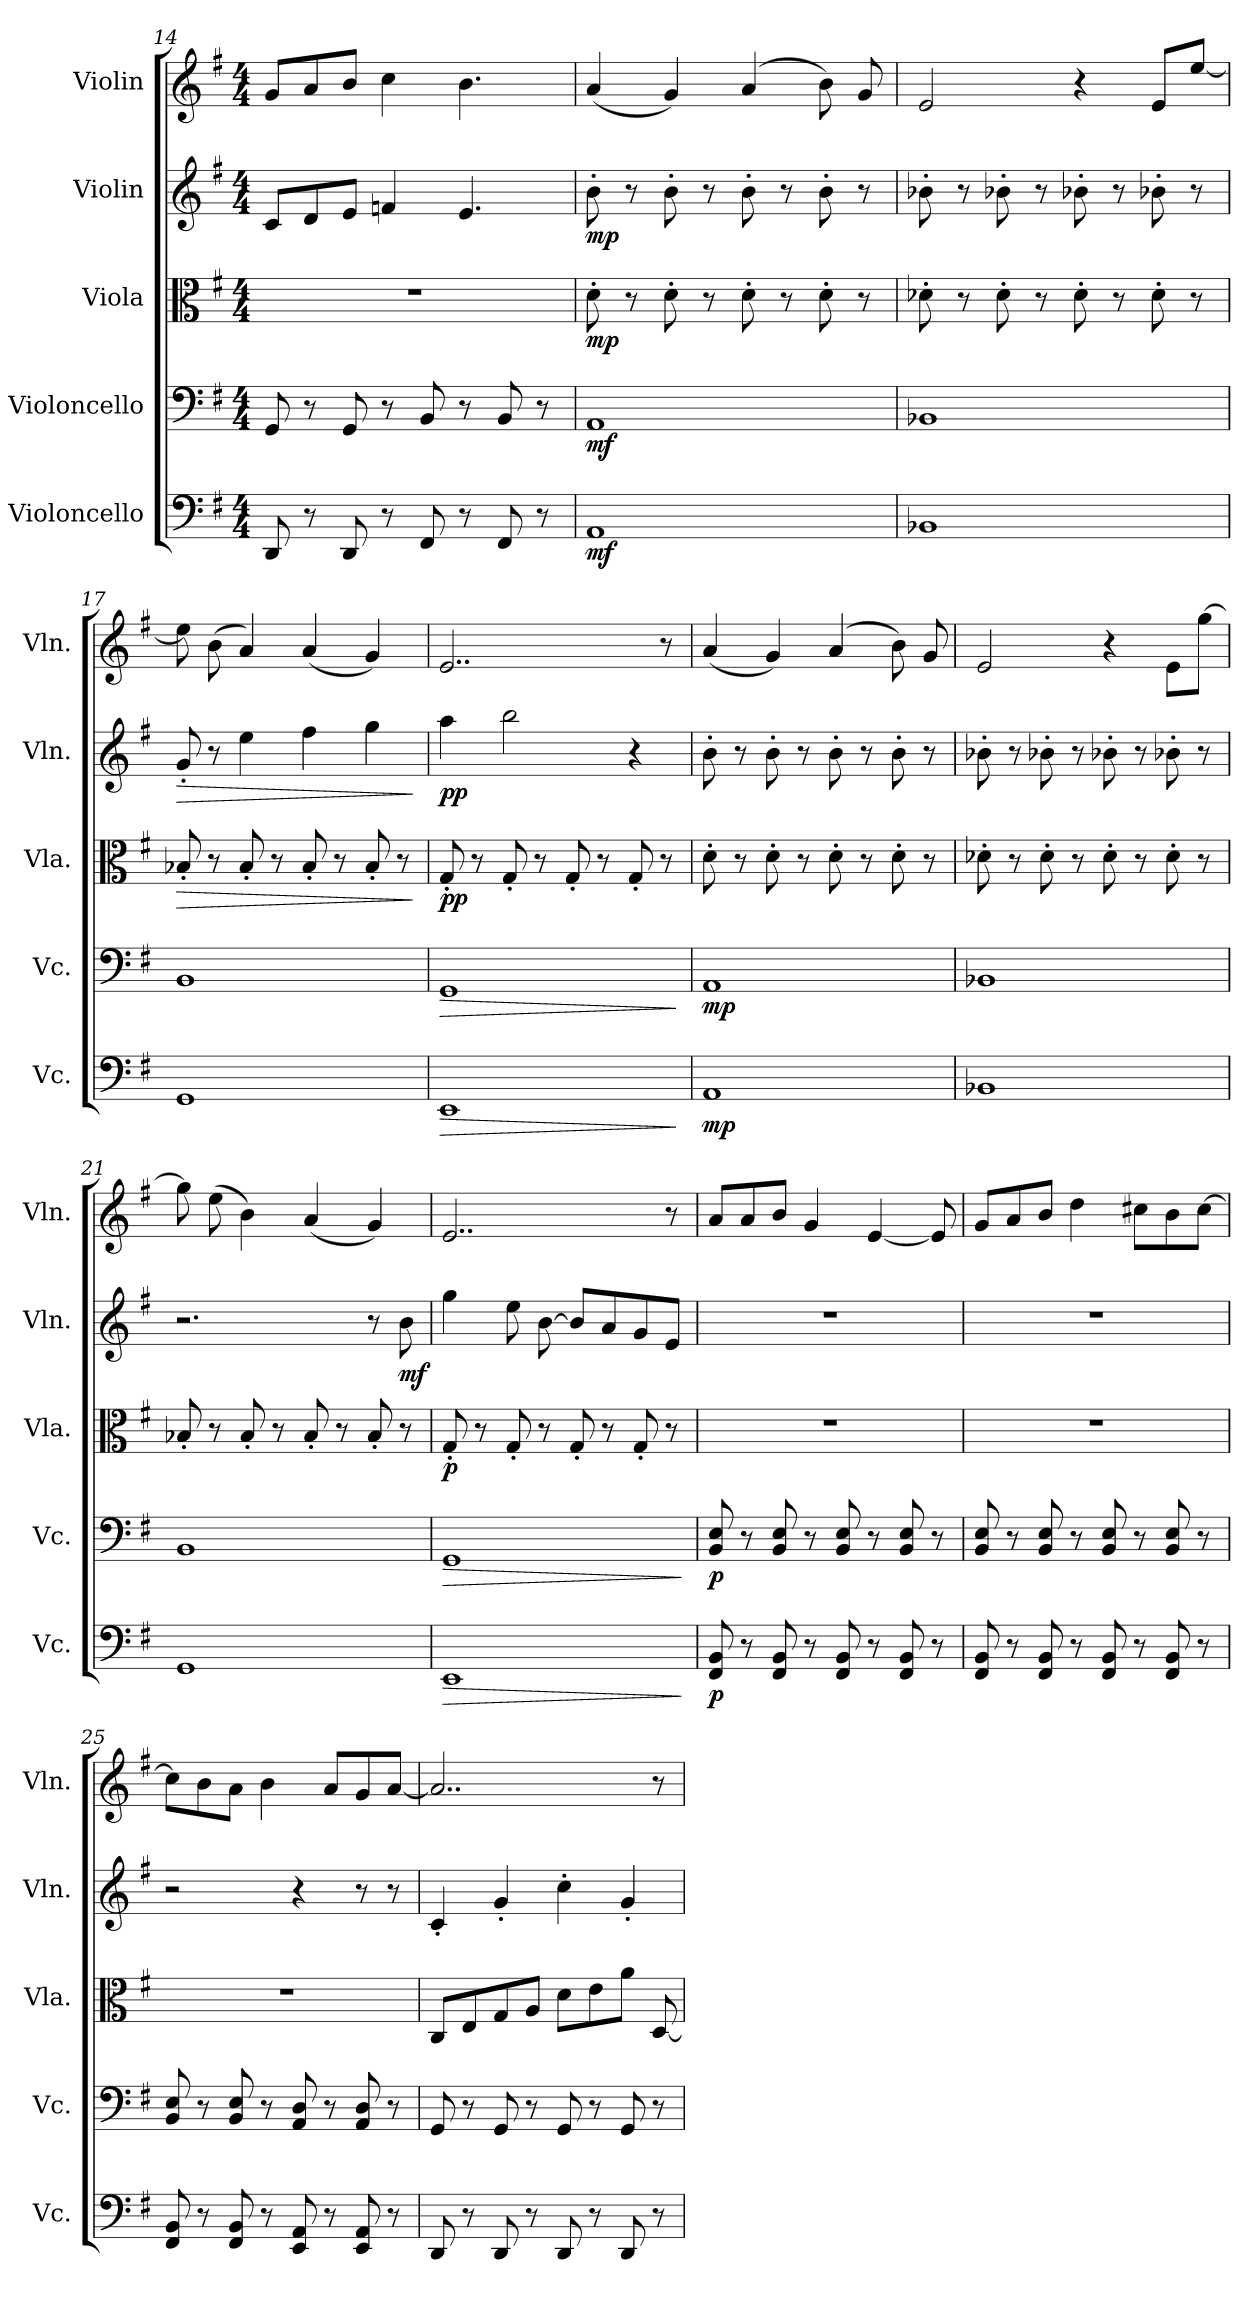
**kern	**dynam	**kern	**dynam	**kern	**dynam	**kern	**dynam	**kern
*part5	*part5	*part4	*part4	*part3	*part3	*part2	*part2	*part1
*staff5	*staff5	*staff4	*staff4	*staff3	*staff3	*staff2	*staff2	*staff1
*I"Violoncello	*	*I"Violoncello	*	*I"Viola	*	*I"Violin	*	*I"Violin
*I'Vc.	*	*I'Vc.	*	*I'Vla.	*	*I'Vln.	*	*I'Vln.
*clefF4	*	*clefF4	*	*clefC3	*	*clefG2	*	*clefG2
*k[f#]	*	*k[f#]	*	*k[f#]	*	*k[f#]	*	*k[f#]
*M4/4	*	*M4/4	*	*M4/4	*	*M4/4	*	*M4/4
=14	=14	=14	=14	=14	=14	=14	=14	=14
8DD/	.	8GG/	.	1r	.	8c/L	.	8g/L
8r	.	8r	.	.	.	8d/	.	8a/
8DD/	.	8GG/	.	.	.	8e/J	.	8b/J
8r	.	8r	.	.	.	4fn/	.	4cc\
8FF#/	.	8BB/	.	.	.	.	.	.
8r	.	8r	.	.	.	4.e/	.	4.b\
8FF#/	.	8BB/	.	.	.	.	.	.
8r	.	8r	.	.	.	.	.	.
=15	=15	=15	=15	=15	=15	=15	=15	=15
!	!LO:DY:b	!	!LO:DY:b	!	!LO:DY:b	!	!LO:DY:b	!
1AA	mf	1AA	mf	8d'\	mp	8b'\	mp	(4a/
.	.	.	.	8r	.	8r	.	.
.	.	.	.	8d'\	.	8b'\	.	4g/)
.	.	.	.	8r	.	8r	.	.
.	.	.	.	8d'\	.	8b'\	.	(4a/
.	.	.	.	8r	.	8r	.	.
.	.	.	.	8d'\	.	8b'\	.	8b\)
.	.	.	.	8r	.	8r	.	8g/
=16	=16	=16	=16	=16	=16	=16	=16	=16
1BB-X	.	1BB-X	.	8d-X'\	.	8b-X'\	.	2e/
.	.	.	.	8r	.	8r	.	.
.	.	.	.	8d-'\	.	8b-X'\	.	.
.	.	.	.	8r	.	8r	.	.
.	.	.	.	8d-'\	.	8b-X'\	.	4r
.	.	.	.	8r	.	8r	.	.
.	.	.	.	8d-'\	.	8b-X'\	.	8e/L
.	.	.	.	8r	.	8r	.	[8ee/J
!!LO:PB:g=z
=17	=17	=17	=17	=17	=17	=17	=17	=17
!	!	!	!	!	!LO:HP:b	!	!LO:HP:b	!
1GG	.	1BB	.	8B-X'/	>	8g'/	>	8ee\]
.	.	.	.	8r	.	8r	.	(8b\
.	.	.	.	8B-'/	.	4ee\	.	4a/)
.	.	.	.	8r	.	.	.	.
.	.	.	.	8B-'/	.	4ff#\	.	(4a/
.	.	.	.	8r	.	.	.	.
.	.	.	.	8B-'/	.	4gg\	.	4g/)
.	.	.	.	8r	.	.	.	.
.	.	.	.	.	]	.	]	.
=18	=18	=18	=18	=18	=18	=18	=18	=18
!	!LO:HP:b	!	!LO:HP:b	!	!LO:DY:b	!	!LO:DY:b	!
1EE	>	1GG	>	8G'/	pp	4aa\	pp	2..e/
.	.	.	.	8r	.	.	.	.
.	.	.	.	8G'/	.	2bb\	.	.
.	.	.	.	8r	.	.	.	.
.	.	.	.	8G'/	.	.	.	.
.	.	.	.	8r	.	.	.	.
.	.	.	.	8G'/	.	4r	.	.
.	.	.	.	8r	.	.	.	8r
.	]	.	]	.	.	.	.	.
=19	=19	=19	=19	=19	=19	=19	=19	=19
!	!LO:DY:b	!	!LO:DY:b	!	!	!	!	!
1AA	mp	1AA	mp	8d'\	.	8b'\	.	(4a/
.	.	.	.	8r	.	8r	.	.
.	.	.	.	8d'\	.	8b'\	.	4g/)
.	.	.	.	8r	.	8r	.	.
.	.	.	.	8d'\	.	8b'\	.	(4a/
.	.	.	.	8r	.	8r	.	.
.	.	.	.	8d'\	.	8b'\	.	8b\)
.	.	.	.	8r	.	8r	.	8g/
=20	=20	=20	=20	=20	=20	=20	=20	=20
1BB-X	.	1BB-X	.	8d-X'\	.	8b-X'\	.	2e/
.	.	.	.	8r	.	8r	.	.
.	.	.	.	8d-'\	.	8b-X'\	.	.
.	.	.	.	8r	.	8r	.	.
.	.	.	.	8d-'\	.	8b-X'\	.	4r
.	.	.	.	8r	.	8r	.	.
.	.	.	.	8d-'\	.	8b-X'\	.	8e\L
.	.	.	.	8r	.	8r	.	[8gg\J
!!LO:LB:g=z
=21	=21	=21	=21	=21	=21	=21	=21	=21
1GG	.	1BB	.	8B-X'/	.	2.r	.	8gg\]
.	.	.	.	8r	.	.	.	(8ee\
.	.	.	.	8B-'/	.	.	.	4b\)
.	.	.	.	8r	.	.	.	.
.	.	.	.	8B-'/	.	.	.	(4a/
.	.	.	.	8r	.	.	.	.
.	.	.	.	8B-'/	.	8r	.	4g/)
!	!	!	!	!	!	!	!LO:DY:b	!
.	.	.	.	8r	.	8b\	mf	.
=22	=22	=22	=22	=22	=22	=22	=22	=22
!	!LO:HP:b	!	!LO:HP:b	!	!LO:DY:b	!	!	!
1EE	>	1GG	>	8G'/	p	4gg\	.	2..e/
.	.	.	.	8r	.	.	.	.
.	.	.	.	8G'/	.	8ee\	.	.
.	.	.	.	8r	.	[8b\	.	.
.	.	.	.	8G'/	.	8b/L]	.	.
.	.	.	.	8r	.	8a/	.	.
.	.	.	.	8G'/	.	8g/	.	.
.	.	.	.	8r	.	8e/J	.	8r
.	]	.	]	.	.	.	.	.
=23	=23	=23	=23	=23	=23	=23	=23	=23
!	!LO:DY:b	!	!LO:DY:b	!	!	!	!	!
8FF#/ 8BB/	p	8BB/ 8E/	p	1r	.	1r	.	8a/L
8r	.	8r	.	.	.	.	.	8a/
8FF#/ 8BB/	.	8BB/ 8E/	.	.	.	.	.	8b/J
8r	.	8r	.	.	.	.	.	4g/
8FF#/ 8BB/	.	8BB/ 8E/	.	.	.	.	.	.
8r	.	8r	.	.	.	.	.	[4e/
8FF#/ 8BB/	.	8BB/ 8E/	.	.	.	.	.	.
8r	.	8r	.	.	.	.	.	8e/]
=24	=24	=24	=24	=24	=24	=24	=24	=24
8FF#/ 8BB/	.	8BB/ 8E/	.	1r	.	1r	.	8g/L
8r	.	8r	.	.	.	.	.	8a/
8FF#/ 8BB/	.	8BB/ 8E/	.	.	.	.	.	8b/J
8r	.	8r	.	.	.	.	.	4dd\
8FF#/ 8BB/	.	8BB/ 8E/	.	.	.	.	.	.
8r	.	8r	.	.	.	.	.	8cc#X\L
8FF#/ 8BB/	.	8BB/ 8E/	.	.	.	.	.	8b\
8r	.	8r	.	.	.	.	.	[8cc#\J
!!LO:PB:g=z
=25	=25	=25	=25	=25	=25	=25	=25	=25
8FF#/ 8BB/	.	8BB/ 8E/	.	1r	.	2r	.	8cc#\L]
8r	.	8r	.	.	.	.	.	8b\
8FF#/ 8BB/	.	8BB/ 8E/	.	.	.	.	.	8a\J
8r	.	8r	.	.	.	.	.	4b\
8EE/ 8AA/	.	8AA/ 8D/	.	.	.	4r	.	.
8r	.	8r	.	.	.	.	.	8a/L
8EE/ 8AA/	.	8AA/ 8D/	.	.	.	8r	.	8g/
8r	.	8r	.	.	.	8r	.	[8a/J
=26	=26	=26	=26	=26	=26	=26	=26	=26
8DD/	.	8GG/	.	8C/L	.	4c'/	.	2..a/]
8r	.	8r	.	8E/	.	.	.	.
8DD/	.	8GG/	.	8G/	.	4g'/	.	.
8r	.	8r	.	8A/J	.	.	.	.
8DD/	.	8GG/	.	8d\L	.	4cc'\	.	.
8r	.	8r	.	8e\	.	.	.	.
8DD/	.	8GG/	.	8a\J	.	4g'/	.	.
8r	.	8r	.	[8D/	.	.	.	8r
=	=	=	=	=	=	=	=	=
*-	*-	*-	*-	*-	*-	*-	*-	*-
